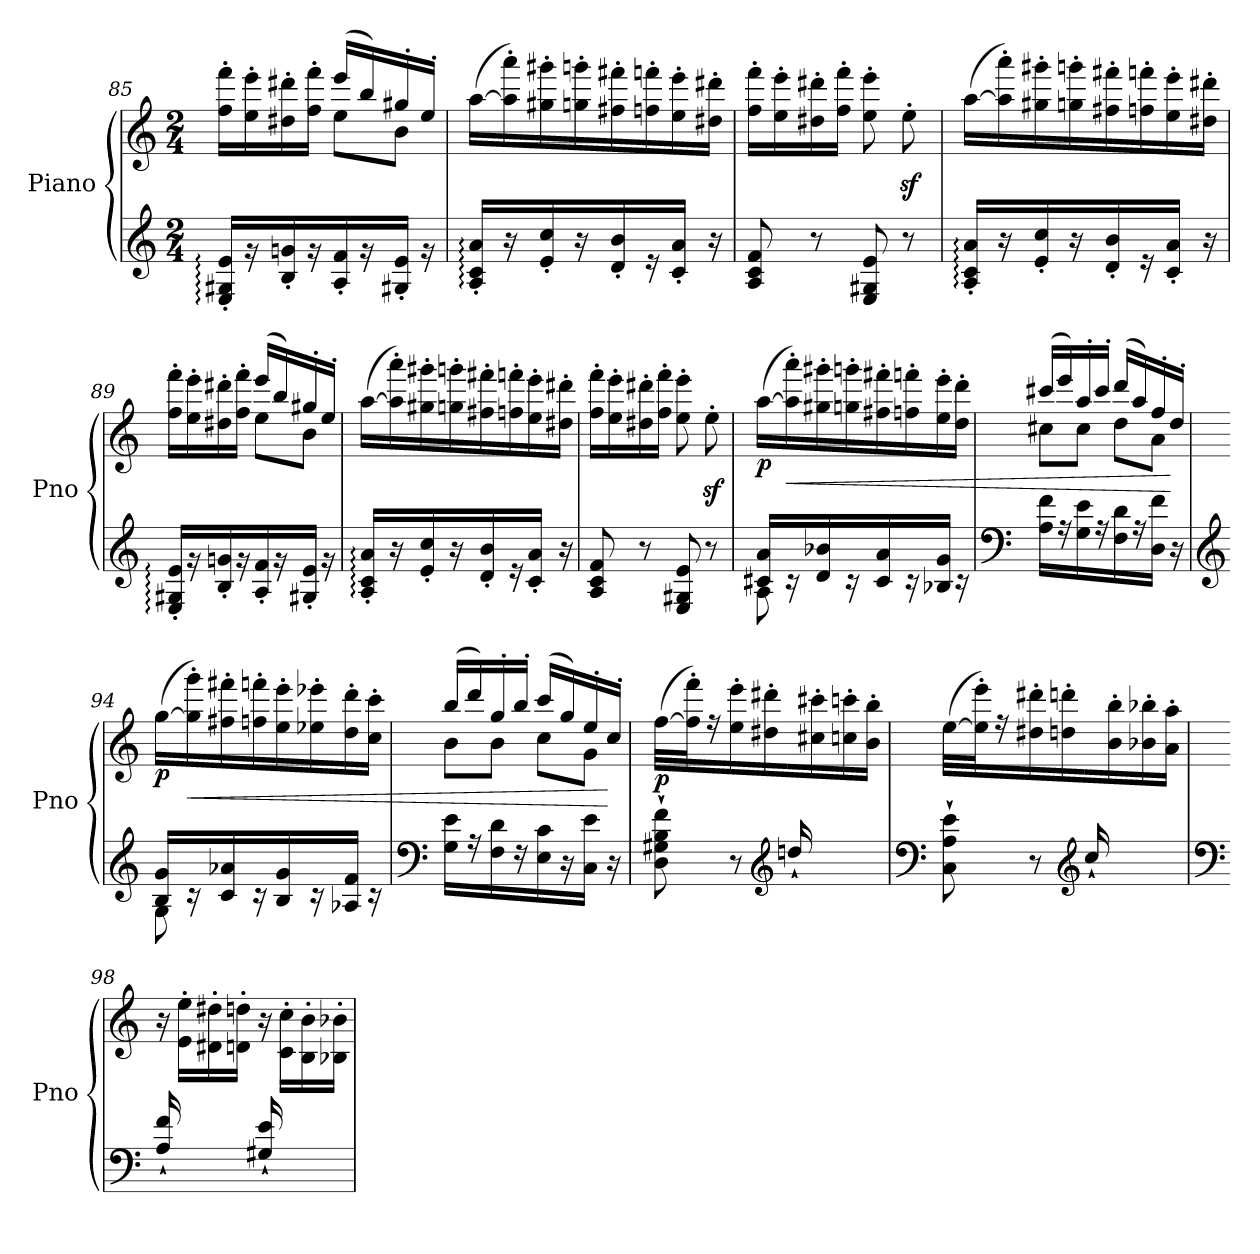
**kern	**kern	**dynam
*part1	*part1	*part1
*staff2	*staff1	*staff1/2
*I"Piano	*	*
*I'Pno	*	*
*clefG2	*clefG2	*
*k[]	*k[]	*
*M2/4	*M2/4	*
=85	=85	=85
*	*^	*
16E/:' 16G#X/:' 16e/:'LL	16ff\' 16fff\'LL	4ryy	.
16rg	16ee\' 16eee\'	.	.
16B/' 16gn/'	16dd#X\' 16ddd#X\'	.	.
16rg	16ff\' 16fff\'JJ	.	.
16A/' 16f/'	(16eee/LL	8ee\L	.
16rg	16bb/)	.	.
16G#X/' 16e/'JJ	16gg#X'/	8b\J	.
16rg	16ee'/JJ	.	.
*	*v	*v	*
=86	=86	=86
16A/:' 16c/:' 16a/:'LL	(>[16aa\LL	.
16r	16aa\]' 16aaa\')	.
16e/' 16cc/'	16gg#X\' 16ggg#X\'	.
16r	16ggn\' 16gggn\'	.
16d/' 16b/'	16ff#X\' 16fff#X\'	.
16r	16ffn\' 16fffn\'	.
16c/' 16a/'JJ	16ee\' 16eee\'	.
16r	16dd#X\' 16ddd#X\'JJ	.
=87	=87	=87
8A/ 8c/ 8f/	16ff\' 16fff\'LL	.
.	16ee\' 16eee\'	.
8r	16dd#X\' 16ddd#X\'	.
.	16ff\' 16fff\'JJ	.
8E/ 8G#X/ 8e/	8ee\' 8eee\'	.
8r	8eez<'\	.
!!LO:PB:g=z
=88	=88	=88
16A/:' 16c/:' 16a/:'LL	(>[16aa\LL	.
16r	16aa\]' 16aaa\')	.
16e/' 16cc/'	16gg#X\' 16ggg#X\'	.
16r	16ggn\' 16gggn\'	.
16d/' 16b/'	16ff#X\' 16fff#X\'	.
16r	16ffn\' 16fffn\'	.
16c/' 16a/'JJ	16ee\' 16eee\'	.
16r	16dd#X\' 16ddd#X\'JJ	.
=89	=89	=89
*	*^	*
16E/:' 16G#X/:' 16e/:'LL	16ff\' 16fff\'LL	4ryy	.
16rg	16ee\' 16eee\'	.	.
16B/' 16gn/'	16dd#X\' 16ddd#X\'	.	.
16rg	16ff\' 16fff\'JJ	.	.
16A/' 16f/'	(16eee/LL	8ee\L	.
16rg	16bb/)	.	.
16G#X/' 16e/'JJ	16gg#X'/	8b\J	.
16rg	16ee'/JJ	.	.
*	*v	*v	*
=90	=90	=90
16A/:' 16c/:' 16a/:'LL	(>[16aa\LL	.
16r	16aa\]' 16aaa\')	.
16e/' 16cc/'	16gg#X\' 16ggg#X\'	.
16r	16ggn\' 16gggn\'	.
16d/' 16b/'	16ff#X\' 16fff#X\'	.
16r	16ffn\' 16fffn\'	.
16c/' 16a/'JJ	16ee\' 16eee\'	.
16r	16dd#X\' 16ddd#X\'JJ	.
=91	=91	=91
8A/ 8c/ 8f/	16ff\' 16fff\'LL	.
.	16ee\' 16eee\'	.
8r	16dd#X\' 16ddd#X\'	.
.	16ff\' 16fff\'JJ	.
8E/ 8G#X/ 8e/	8ee\' 8eee\'	.
8r	8eez<'\	.
!!LO:LB:g=z
=92	=92	=92
*^	*	*
!	!	!	!LO:DY:b
16c#X/ 16a/LL	8A\	(>[16aa\LL	p
!	!	!	!LO:HP:b
16rc	.	16aa\]' 16aaa\')	<
16d/ 16b-X/	8ryy	16gg#X\' 16ggg#X\'	.
16rc	.	16ggn\' 16gggn\'	.
16c#/ 16a/	4ryy	16ff#X\' 16fff#X\'	.
16rc	.	16ffn\' 16fffn\'	.
16B-X/ 16g/JJ	.	16ee\' 16eee\'	.
16rc	.	16dd\' 16ddd\'JJ	.
*v	*v	*	*
=93	=93	=93
*clefF4	*	*
*	*^	*
16A\ 16f\LL	(>16ccc#X/LL	8cc#X\L	.
16r	16eee/)	.	.
16G\ 16e\	16aa'/	8cc#\J	.
16r	16ccc#'/JJ	.	.
16F\ 16d\	(>16ddd/LL	8dd\L	.
16r	16aa/)	.	.
16D\ 16f\JJ	16ff'/	8a\J	.
16r	16dd'/JJ	.	[
*	*v	*v	*
=94	=94	=94
*clefG2	*	*
*^	*	*
!	!	!	!LO:DY:b
16B/ 16g/LL	8G\	(>[16gg\LL	p
!	!	!	!LO:HP:b
16rc	.	16gg\]' 16ggg\')	<
16c/ 16a-X/	8ryy	16ff#X\' 16fff#X\'	.
16rc	.	16ffn\' 16fffn\'	.
16B/ 16g/	4ryy	16ee\' 16eee\'	.
16rc	.	16ee-X\' 16eee-X\'	.
16A-X/ 16f/JJ	.	16dd\' 16ddd\'	.
16rc	.	16cc\' 16ccc\'JJ	.
*v	*v	*	*
=95	=95	=95
*clefF4	*	*
*	*^	*
16G\ 16e\LL	(16bb/LL	8b\L	.
16r	16ddd/)	.	.
16F\ 16d\	16gg'/	8b\J	.
16r	16bb'/JJ	.	.
16E\ 16c\	(16ccc/LL	8cc\L	.
16r	16gg/)	.	.
16C\ 16e\JJ	16ee'/	8g\J	.
16r	16cc'/JJ	.	[
*	*v	*v	*
!!LO:LB:g=z
=96	=96	=96
*^	*	*
!	!	!	!LO:DY:b
4ryy	8D\` 8G#X\` 8B\` 8f\`	(>[32ff\LLL	p
.	.	32ff\]' 32fff\'JJJ)	.
.	.	16r	.
.	8r	16ee\' 16eee\'LL	.
.	.	16dd#X\' 16ddd#X\'JJ	.
*clefG2	*	*	*
16ddn`/LL	4ryy	16ryy	.
8.ryy	.	16cc#X\' 16ccc#X\'	.
.	.	16ccn\' 16cccn\'	.
.	.	16b\' 16bb\'JJ	.
=97	=97	=97	=97
*clefF4	*	*	*
4ryy	8C\` 8A\` 8e\`	(>[32ee\LLL	.
.	.	32ee\]' 32eee\'JJJ)	.
.	.	16r	.
.	8r	16dd#X\' 16ddd#X\'LL	.
.	.	16ddn\' 16dddn\'JJ	.
*clefG2	*	*	*
16cc`/LL	4ryy	16ryy	.
8.ryy	.	16b\' 16bb\'	.
.	.	16b-X\' 16bb-X\'	.
.	.	16a\' 16aa\'JJ	.
*v	*v	*	*
=98	=98	=98
*clefF4	*	*
16A/` 16f/`	16r	.
16ryy	16e\' 16ee\'LL	.
8ryy	16d#X\' 16dd#X\'	.
.	16dn\' 16ddn\'JJ	.
16G#X/` 16e/`	16r	.
16ryy	16c\' 16cc\'LL	.
8ryy	16B\' 16b\'	.
.	16B-X\' 16b-X\'JJ	.
=	=	=
*-	*-	*-
